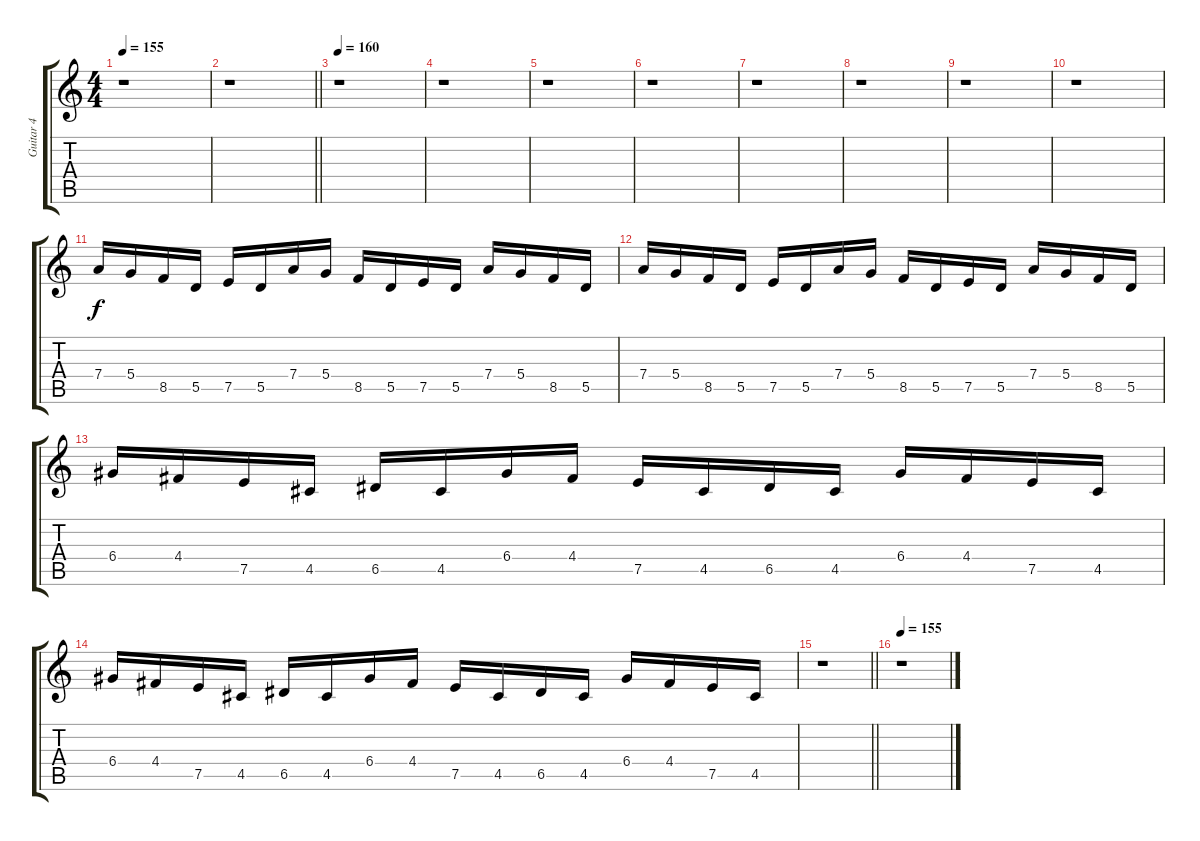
\track ("Guitar 4" "Guitar 4") {instrument overdrivenguitar}
\staff {score tabs}
\tuning (E4 B3 G3 D3 A2 E2) {hide}
\ts (4 4)
\tempo 155
\clef g2
\ks c
r.1{dy f} |
\barLineRight lightlight
r.1 |
\tempo 160
r.1 |
r.1 |
r.1 |
r.1 |
r.1 |
r.1 |
r.1 |
r.1 |
7.4.16 5.4.16 8.5.16 5.5.16 7.5.16 5.5.16 7.4.16 5.4.16 8.5.16 5.5.16 7.5.16 5.5.16 7.4.16 5.4.16 8.5.16 5.5.16 |
7.4.16 5.4.16 8.5.16 5.5.16 7.5.16 5.5.16 7.4.16 5.4.16 8.5.16 5.5.16 7.5.16 5.5.16 7.4.16 5.4.16 8.5.16 5.5.16 |
6.4.16 4.4.16 7.5.16 4.5.16 6.5.16 4.5.16 6.4.16 4.4.16 7.5.16 4.5.16 6.5.16 4.5.16 6.4.16 4.4.16 7.5.16 4.5.16 |
6.4.16 4.4.16 7.5.16 4.5.16 6.5.16 4.5.16 6.4.16 4.4.16 7.5.16 4.5.16 6.5.16 4.5.16 6.4.16 4.4.16 7.5.16 4.5.16 |
\barLineRight lightlight
r.1 |
\tempo 155
r.1
